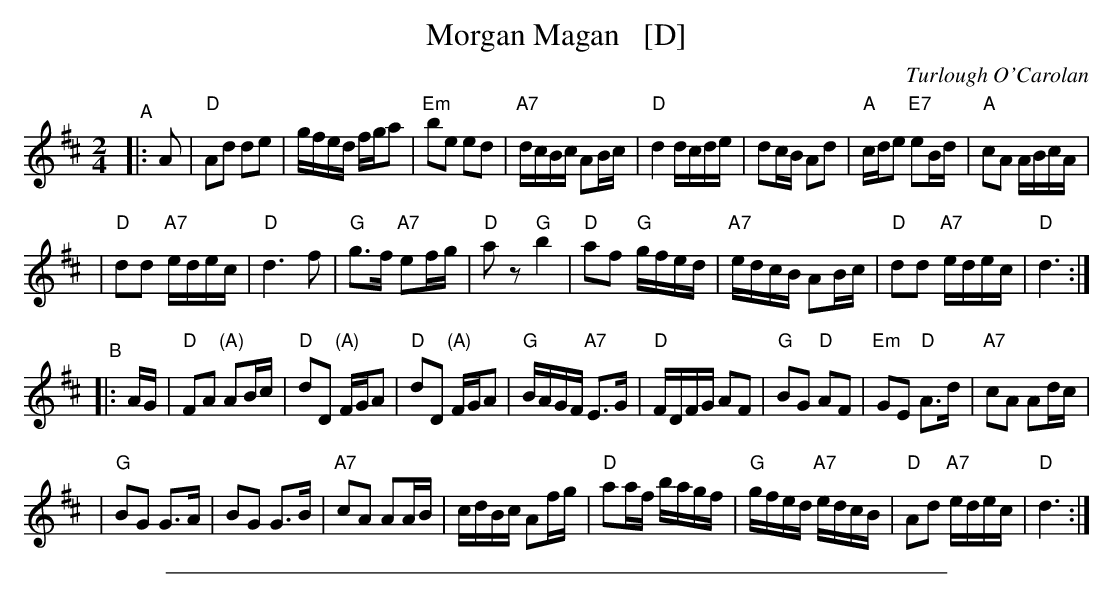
X:1
T: Morgan Magan   [D]
C: Turlough O'Carolan
M: 2/4
L: 1/16
K: D
"^A"|: A2 \
| "D"A2d2 d2e2 | gfed fga2 | "Em"b2e2 e2d2 | "A7"dcBc A2Bc \
| "D"d4 dcde | d2cB A2d2 | "A"cde2 "E7"e2Bd | "A"c2A2 ABcA |
| "D"d2d2 "A7"edec | "D"d6 f2 | "G"g3f "A7"e2fg | "D"a2z2 "G"b4 \
| "D"a2f2 "G"gfed | "A7"edcB A2Bc | "D"d2d2 "A7"edec | "D"d6 :|
"^B"|: AG \
| "D"F2A2 "(A)"A2Bc | "D"d2D2 "(A)"FGA2 | "D"d2D2 "(A)"FGA2 | "G"BAGF "A7"E3G \
| "D"FDFG A2F2 | "G"B2G2 "D"A2F2 | "Em"G2E2 "D"A3d | "A7"c2A2 A2dc |
| "G"B2G2 G3A | B2G2 G3B | "A7"c2A2 A2AB | cdBc A2fg \
| "D"a2af bagf | "G"gfed "A7"edcB | "D"A2d2 "A7"edec | "D"d6 :|
